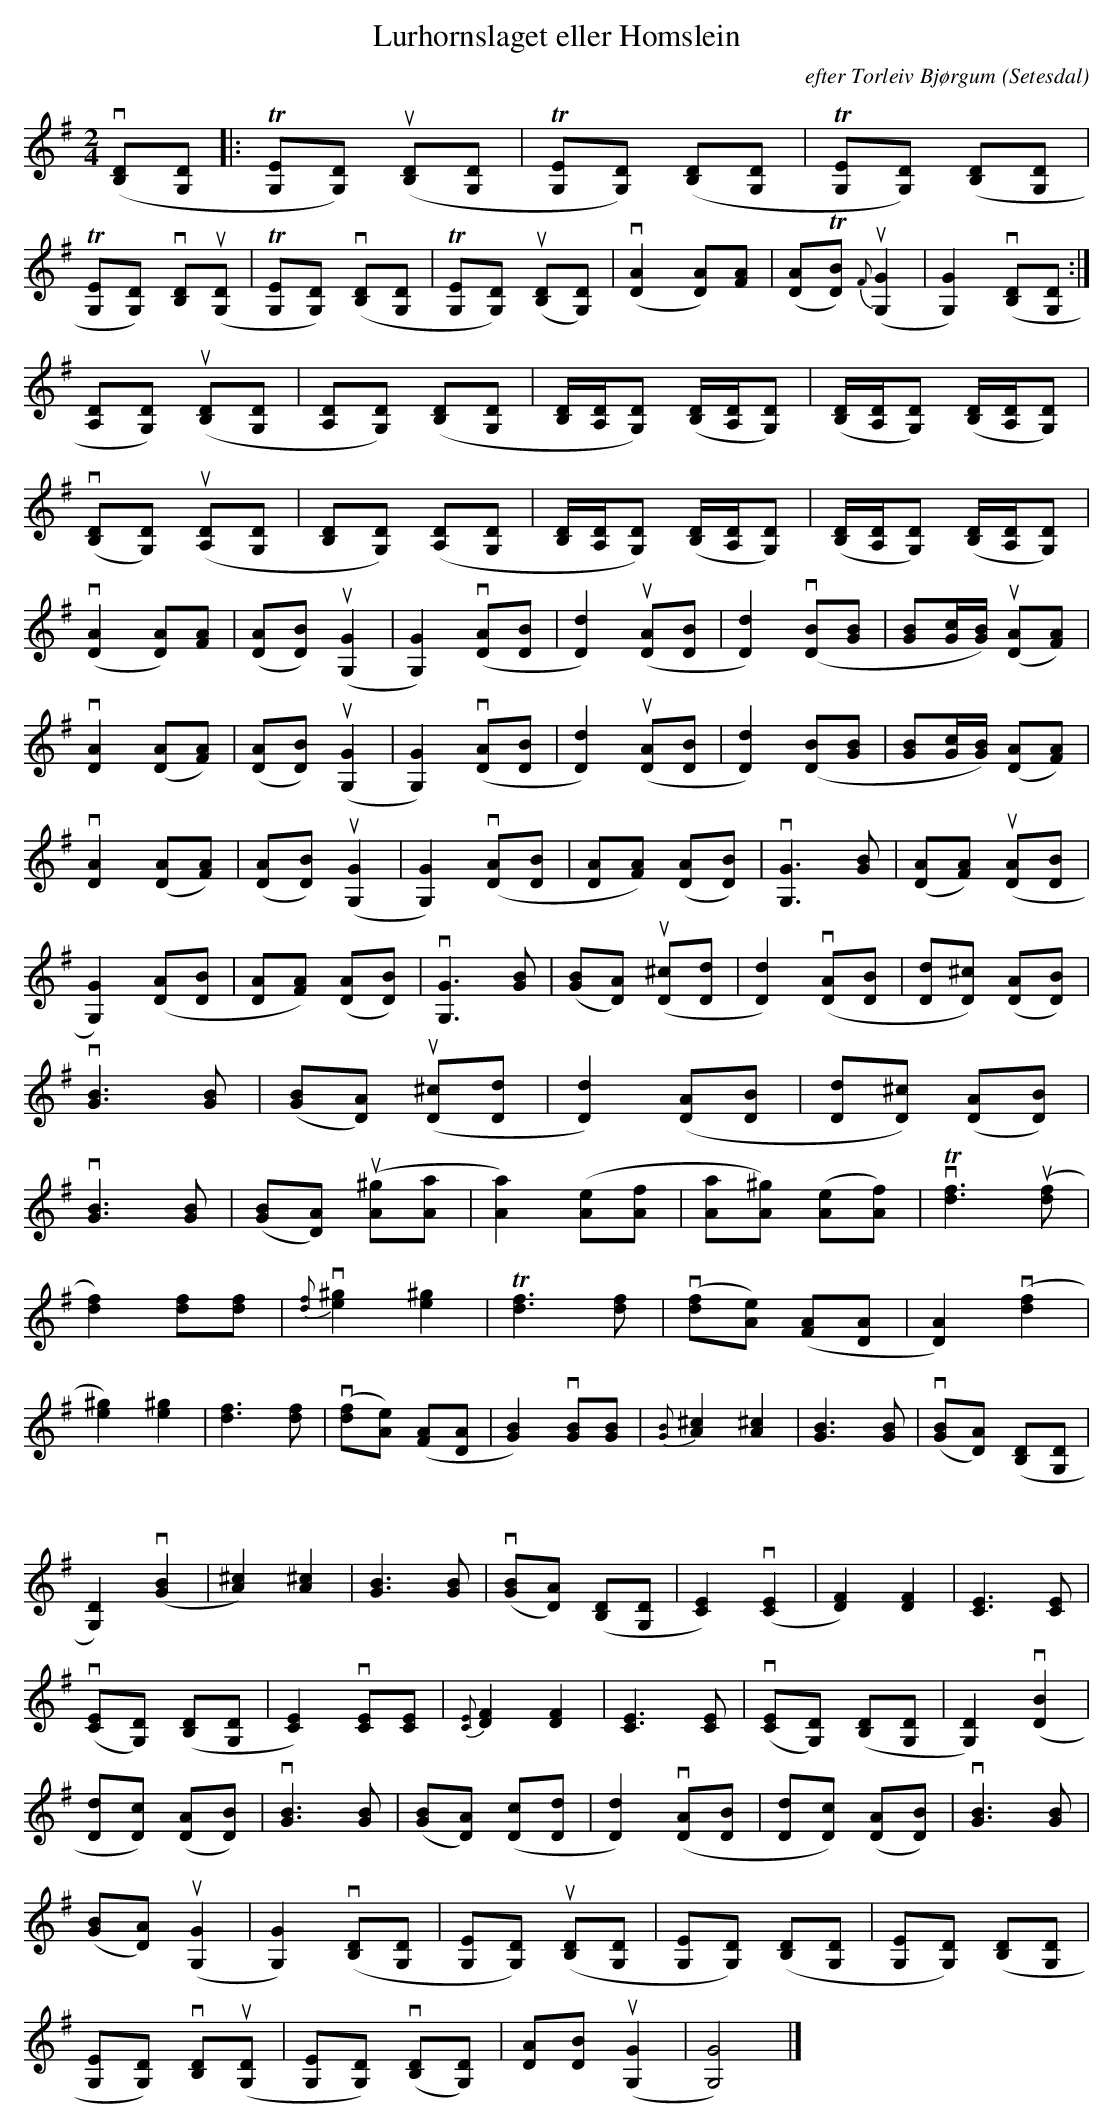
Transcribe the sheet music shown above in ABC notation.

X:1
T:Lurhornslaget eller Homslein
C:efter Torleiv Bjørgum
O:Setesdal
M:2/4
L:1/8
K:G
v([B,D][G,D] |: T[G,E][G,D]) u([B,D][G,D] | T[G,E][G,D]) ([B,D][G,D] | T[G,E][G,D]) ([B,D][G,D] |
T[G,E][G,D]) v[B,D]u([G,D] | T[G,E][G,D]) v([B,D][G,D] | T[G,E][G,D]) u([B,D][G,D]) | v([AD]2 [AD])[AF] | ([AD]T[BD]) u{F}([G,G]2 |[G,G]2) v([B,D][G,D] :|
[A,D][G,D]) u([B,D][G,D] | [A,D][G,D]) ([B,D][G,D] | [B,D]/[A,D]/[G,D]) ([B,D]/[A,D]/[G,D]) | ([B,D]/[A,D]/[G,D]) ([B,D]/[A,D]/[G,D]) |
v([B,D][G,D]) u([A,D][G,D] | [B,D][G,D]) ([A,D][G,D] | [B,D]/[A,D]/[G,D]) ([B,D]/[A,D]/[G,D]) | ([B,D]/[A,D]/[G,D]) ([B,D]/[A,D]/[G,D]) |
v([AD]2 [AD])[AF] | ([AD][BD]) u([G,G]2 |[G,G]2) v([AD][BD] | [dD]2) u([AD][BD] | [dD]2) v([BD][BG] | [GB][Gc]/[GB]/) u([AD][AF]) |
v[AD]2 ([AD][AF]) | ([AD][BD]) u([G,G]2 |[G,G]2) v([AD][BD] | [dD]2) u([AD][BD] | [dD]2) ([BD][BG] | [GB][Gc]/[GB]/) ([AD][AF]) |
v[AD]2 ([AD][AF]) | ([AD][BD]) u([G,G]2 |[G,G]2) v([AD][BD] | [AD][AF]) ([AD][BD]) | v[G,G]3 [BG] |  ([AD][AF]) u([AD][BD] |
[G,G]2) ([AD][BD] | [AD][AF]) ([AD][BD]) | v[G,G]3 [BG] | ([BG][AD]) u([^cD][dD] | [dD]2) v([AD][BD] | [dD][^cD]) ([AD][BD]) |
v[BG]3 [BG] | ([BG][AD]) u([^cD][dD] | [dD]2) ([AD][BD] | [dD][^cD]) ([AD][BD]) |
v[BG]3 [BG] | ([BG][AD]) u([A^g][Aa] | [Aa]2) ([Ae][Af] | [Aa][A^g]) ([Ae][Af]) | vT[df]3 u([df] |
[df]2) [df][df] | v{[df]}[e^g]2[e^g]2 | T[df]3 [df] | v([df][Ae]) ([AF][AD] | [AD]2) v([df]2 |
[e^g]2) [e^g]2 | [df]3 [df] | v([df][Ae]) ([AF][AD] |  [GB]2) v[GB][GB] | {[GB]}[^cA]2 [^cA]2 | [GB]3 [GB] | v([GB][DA]) ([DB,][G,D] |
[DG,]2) v([GB]2 | [^cA]2) [^cA]2 | [GB]3 [GB] | v([GB][DA]) ([DB,][G,D] | [EC]2) v([EC]2 | [FD]2) [FD]2 | [EC]3 [EC] |
v([EC][DG,]) ([B,D][G,D] | [EC]2) v[EC][EC] | {[EC]}[FD]2 [FD]2 | [EC]3 [EC] | v([EC][DG,]) ([B,D][G,D] | [G,D]2) v([DB]2 |
[dD][cD]) ([AD][DB]) | v[BG]3 [BG] | ([BG][DA]) ([cD][Dd] | [Dd]2) v([DA][DB] | [dD][cD]) ([AD][DB]) | v[BG]3 [BG] |
([BG][DA]) u([GG,]2 | [GG,]2) v([B,D][G,D] |[G,E][G,D]) u([B,D][G,D] | [G,E][G,D]) ([B,D][G,D] | [G,E][G,D]) ([B,D][G,D] |
[G,E][G,D]) v[B,D]u([G,D] | [G,E][G,D]) v([B,D][G,D]) | [AD][BD] u([G,G]2 |[G,G]4) |]
